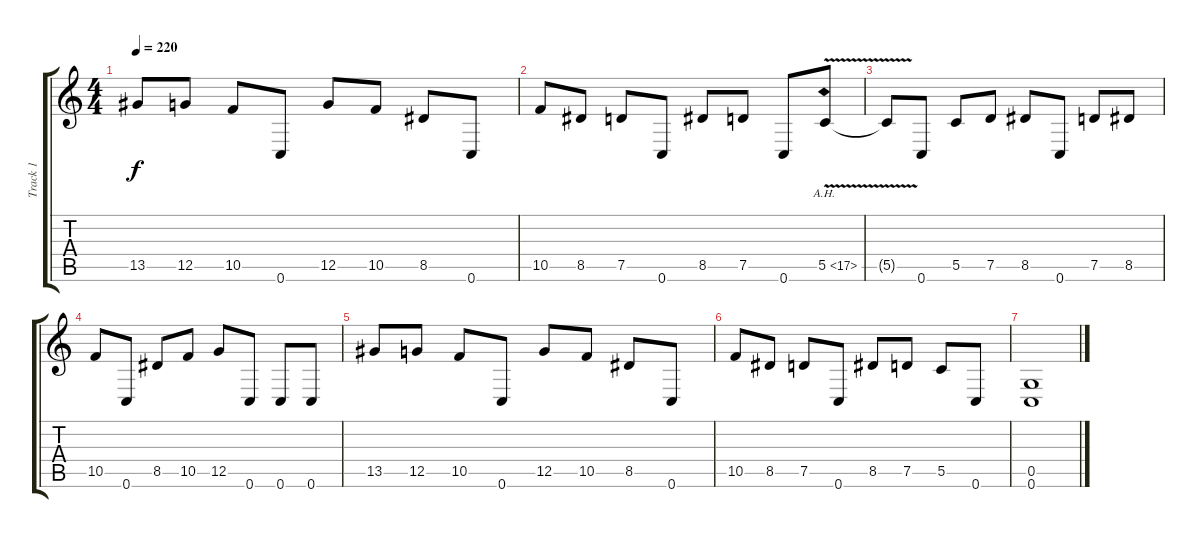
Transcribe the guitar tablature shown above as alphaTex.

\track ("Track 1" "Track 1") {instrument distortionguitar}
\staff {score tabs}
\tuning (D4 A3 F3 C3 G2 C2) {hide}
\ts (4 4)
\tempo 220
\clef g2
\ks c
13.5.8{dy f} 12.5.8 10.5.8 0.6.8 12.5.8 10.5.8 8.5.8 0.6.8 |
10.5.8 8.5.8 7.5.8 0.6.8 8.5.8 7.5.8 0.6.8 5.5{ah 12 v}.8 |
5.5{t}.8 0.6.8 5.5.8 7.5.8 8.5.8 0.6.8 7.5.8 8.5.8 |
10.5.8 0.6.8 8.5.8 10.5.8 12.5.8 0.6.8 0.6.8 0.6.8 |
13.5.8 12.5.8 10.5.8 0.6.8 12.5.8 10.5.8 8.5.8 0.6.8 |
10.5.8 8.5.8 7.5.8 0.6.8 8.5.8 7.5.8 5.5.8 0.6.8 |
(0.5 0.6).1
